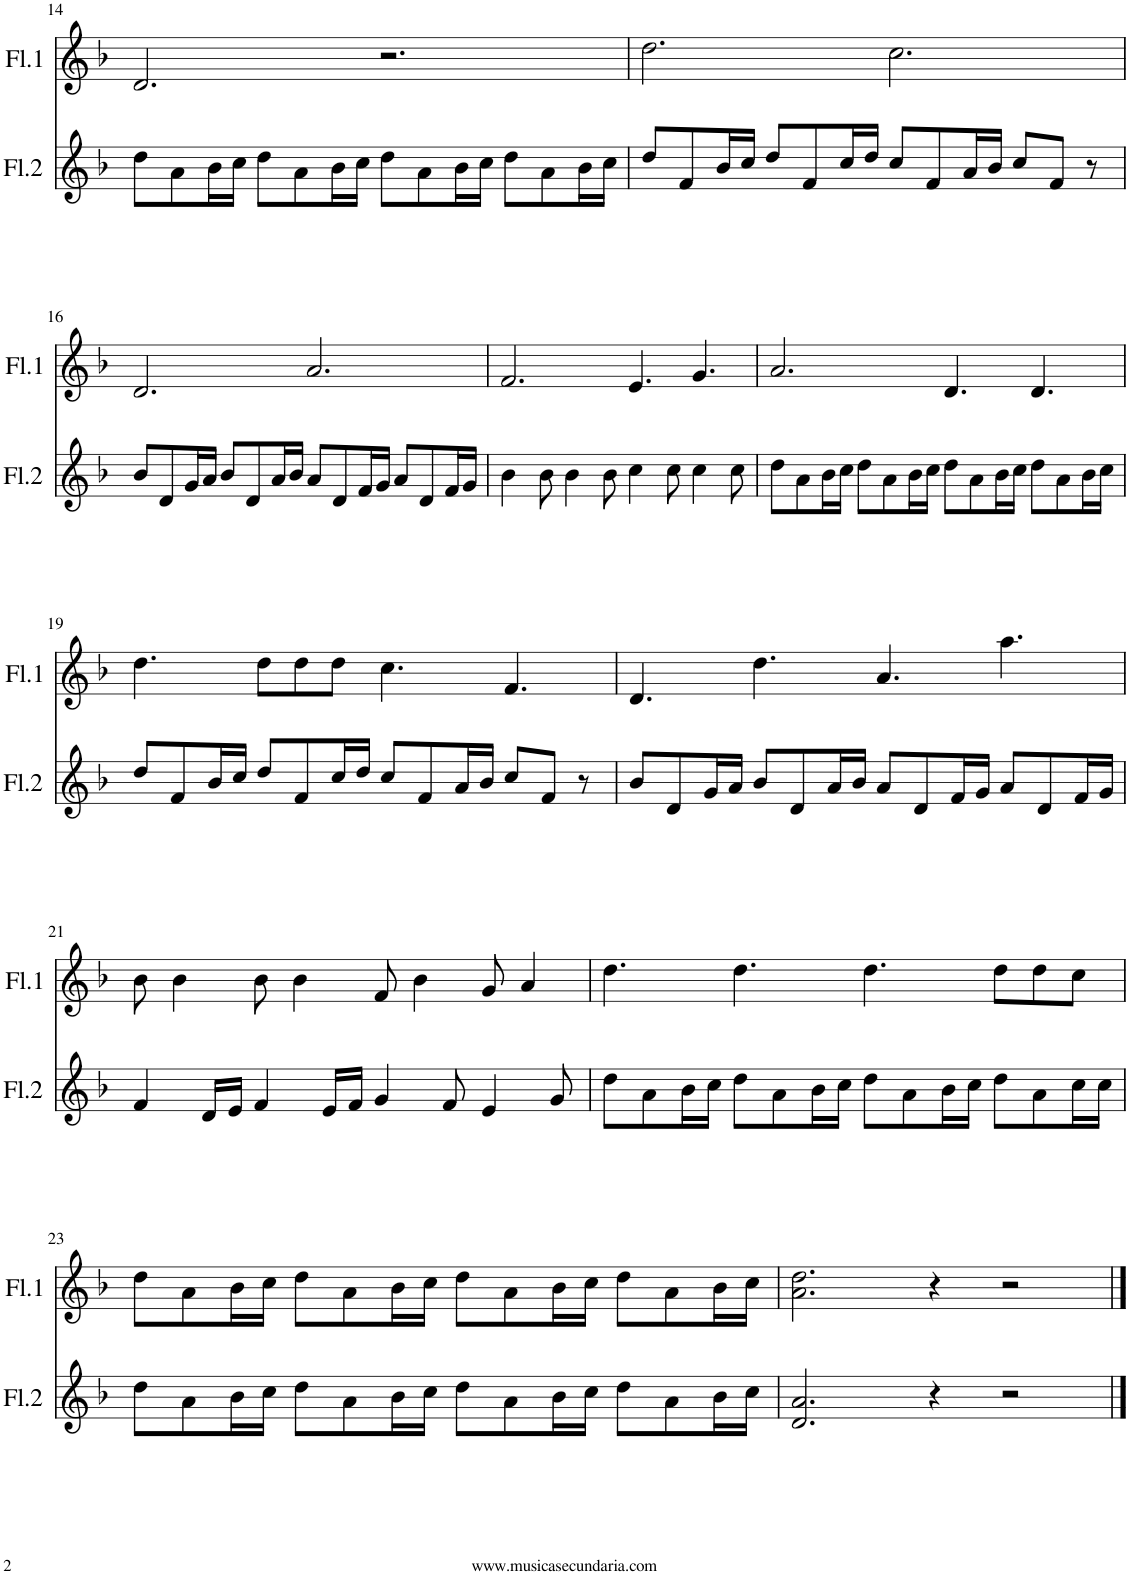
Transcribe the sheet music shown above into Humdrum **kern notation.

**kern	**kern
*part2	*part1
*staff2	*staff1
*I"Flauta 2	*I"Flauta 1
*I'Fl.2	*I'Fl.1
!!LO:PB:g=z
*clefG2	*clefG2
*k[b-]	*k[b-]
*M12/8	*M12/8
=14	=14
8dd\L	2.d/
8a\	.
16b-\L	.
16cc\JJ	.
8dd\L	.
8a\	.
16b-\L	.
16cc\JJ	.
8dd\L	2.r
8a\	.
16b-\L	.
16cc\JJ	.
8dd\L	.
8a\	.
16b-\L	.
16cc\JJ	.
=15	=15
8dd/L	2.dd\
8f/	.
16b-/L	.
16cc/JJ	.
8dd/L	.
8f/	.
16cc/L	.
16dd/JJ	.
8cc/L	2.cc\
8f/	.
16a/L	.
16b-/JJ	.
8cc/L	.
8f/J	.
8r	.
!!LO:LB:g=z
=16	=16
8b-/L	2.d/
8d/	.
16g/L	.
16a/JJ	.
8b-/L	.
8d/	.
16a/L	.
16b-/JJ	.
8a/L	2.a/
8d/	.
16f/L	.
16g/JJ	.
8a/L	.
8d/	.
16f/L	.
16g/JJ	.
=17	=17
4b-\	2.f/
8b-\	.
4b-\	.
8b-\	.
4cc\	4.e/
8cc\	.
4cc\	4.g/
8cc\	.
=18	=18
8dd\L	2.a/
8a\	.
16b-\L	.
16cc\JJ	.
8dd\L	.
8a\	.
16b-\L	.
16cc\JJ	.
8dd\L	4.d/
8a\	.
16b-\L	.
16cc\JJ	.
8dd\L	4.d/
8a\	.
16b-\L	.
16cc\JJ	.
!!LO:LB:g=z
=19	=19
8dd/L	4.dd\
8f/	.
16b-/L	.
16cc/JJ	.
8dd/L	8dd\L
8f/	8dd\
16cc/L	8dd\J
16dd/JJ	.
8cc/L	4.cc\
8f/	.
16a/L	.
16b-/JJ	.
8cc/L	4.f/
8f/J	.
8r	.
=20	=20
8b-/L	4.d/
8d/	.
16g/L	.
16a/JJ	.
8b-/L	4.dd\
8d/	.
16a/L	.
16b-/JJ	.
8a/L	4.a/
8d/	.
16f/L	.
16g/JJ	.
8a/L	4.aa\
8d/	.
16f/L	.
16g/JJ	.
!!LO:LB:g=z
=21	=21
4f/	8b-\
.	4b-\
16d/LL	.
16e/JJ	.
4f/	8b-\
.	4b-\
16e/LL	.
16f/JJ	.
4g/	8f/
.	4b-\
8f/	.
4e/	8g/
.	4a/
8g/	.
=22	=22
8dd\L	4.dd\
8a\	.
16b-\L	.
16cc\JJ	.
8dd\L	4.dd\
8a\	.
16b-\L	.
16cc\JJ	.
8dd\L	4.dd\
8a\	.
16b-\L	.
16cc\JJ	.
8dd\L	8dd\L
8a\	8dd\
16cc\L	8cc\J
16cc\JJ	.
!!LO:LB:g=z
=23	=23
8dd\L	8dd\L
8a\	8a\
16b-\L	16b-\L
16cc\JJ	16cc\JJ
8dd\L	8dd\L
8a\	8a\
16b-\L	16b-\L
16cc\JJ	16cc\JJ
8dd\L	8dd\L
8a\	8a\
16b-\L	16b-\L
16cc\JJ	16cc\JJ
8dd\L	8dd\L
8a\	8a\
16b-\L	16b-\L
16cc\JJ	16cc\JJ
=24	=24
2.d/ 2.a/	2.a\ 2.dd\
4r	4r
2r	2r
==	==
*-	*-
